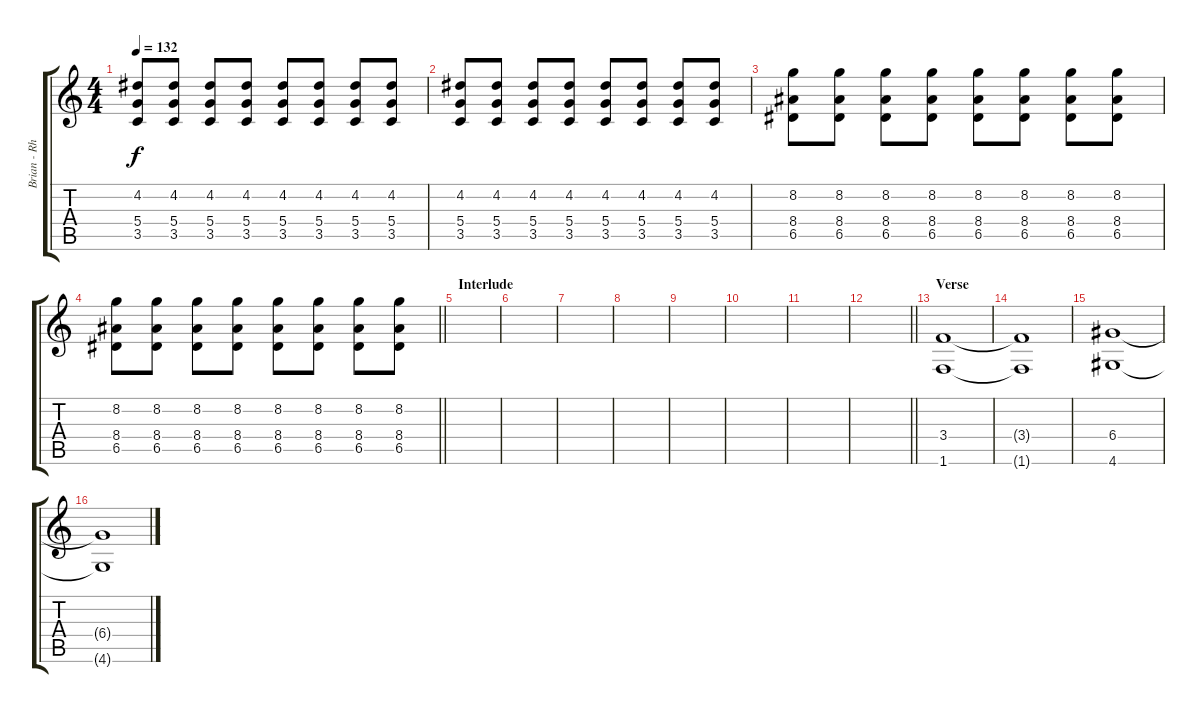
\track ("Brian - Rhythm Guitar" "Brian - Rh") {instrument electricguitarjazz}
\staff {score tabs}
\tuning (E4 B3 G3 D3 A2 E2) {hide}
\ts (4 4)
\tempo 132
\clef g2
\ks c
(4.2 5.4 3.5).8{dy f} (4.2 5.4 3.5).8 (4.2 5.4 3.5).8 (4.2 5.4 3.5).8 (4.2 5.4 3.5).8 (4.2 5.4 3.5).8 (4.2 5.4 3.5).8 (4.2 5.4 3.5).8 |
(4.2 5.4 3.5).8 (4.2 5.4 3.5).8 (4.2 5.4 3.5).8 (4.2 5.4 3.5).8 (4.2 5.4 3.5).8 (4.2 5.4 3.5).8 (4.2 5.4 3.5).8 (4.2 5.4 3.5).8 |
(8.2 8.4 6.5).8 (8.2 8.4 6.5).8 (8.2 8.4 6.5).8 (8.2 8.4 6.5).8 (8.2 8.4 6.5).8 (8.2 8.4 6.5).8 (8.2 8.4 6.5).8 (8.2 8.4 6.5).8 |
\barLineRight lightlight
(8.2 8.4 6.5).8 (8.2 8.4 6.5).8 (8.2 8.4 6.5).8 (8.2 8.4 6.5).8 (8.2 8.4 6.5).8 (8.2 8.4 6.5).8 (8.2 8.4 6.5).8 (8.2 8.4 6.5).8 |
\section ("" "Interlude")
|
|
|
|
|
|
|
\barLineRight lightlight
|
\section ("" "Verse")
(3.4 1.6).1{volume 0} |
(3.4{t} 1.6{t}).1 |
(6.4 4.6).1{volume 4} |
(6.4{t} 4.6{t}).1
